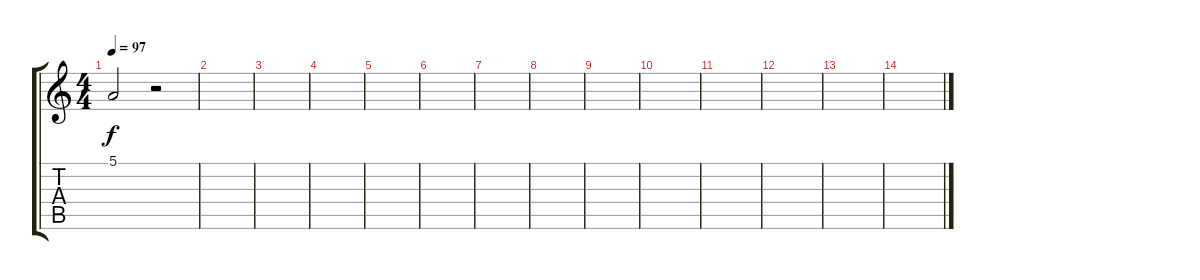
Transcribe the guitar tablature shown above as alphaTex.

\track "" {instrument synthbrass2}
\staff {score tabs}
\tuning (E4 B3 G3 D3 A2 E2) {hide}
\ts (4 4)
\tempo 97
\clef g2
\ks c
5.1{t}.2{dy f} r.2{volume 14} |
\section ("" "")
|
|
|
|
\section ("" "")
|
|
|
|
\section ("" "")
|
|
|
|
\section ("" "")
